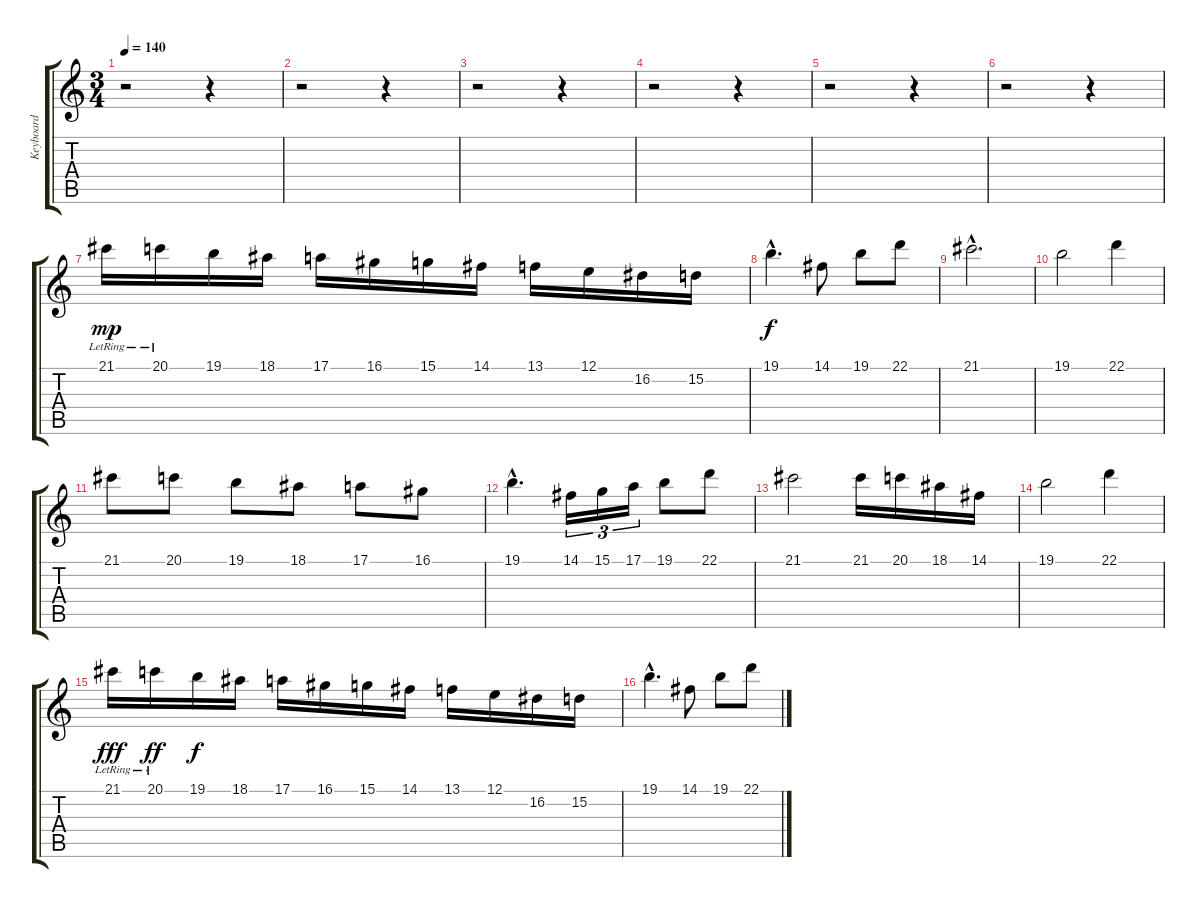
\track ("Keyboard" "Keyboard") {instrument stringensemble1}
\staff {score tabs}
\tuning (E4 B3 G3 D3 A2 E2) {hide}
\ts (3 4)
\tempo 140
\clef g2
\ks c
r.2{dy f} r.4 |
r.2 r.4 |
r.2 r.4 |
r.2 r.4 |
r.2 r.4 |
r.2 r.4 |
21.1{lr}.16{dy mp volume 14 instrument stringensemble1} 20.1{lr}.16 19.1.16 18.1.16 17.1.16 16.1.16 15.1.16 14.1.16 13.1.16 12.1.16 16.2.16 15.2.16 |
19.1{hac}.4{d dy f volume 14} 14.1.8 19.1.8 22.1.8 |
21.1{hac}.2{d} |
19.1.2 22.1.4 |
21.1.8 20.1.8 19.1.8 18.1.8 17.1.8 16.1.8 |
19.1{hac}.4{d} 14.1.16{tu (3 2)} 15.1.16{tu (3 2)} 17.1.16{tu (3 2)} 19.1.8 22.1.8 |
21.1.2 21.1.16 20.1.16 18.1.16 14.1.16 |
19.1.2 22.1.4 |
21.1{lr}.16{dy fff} 20.1{lr}.16{dy ff} 19.1.16{dy f} 18.1.16 17.1.16 16.1.16 15.1.16 14.1.16 13.1.16 12.1.16 16.2.16 15.2.16 |
19.1{hac}.4{d volume 14} 14.1.8 19.1.8 22.1.8
